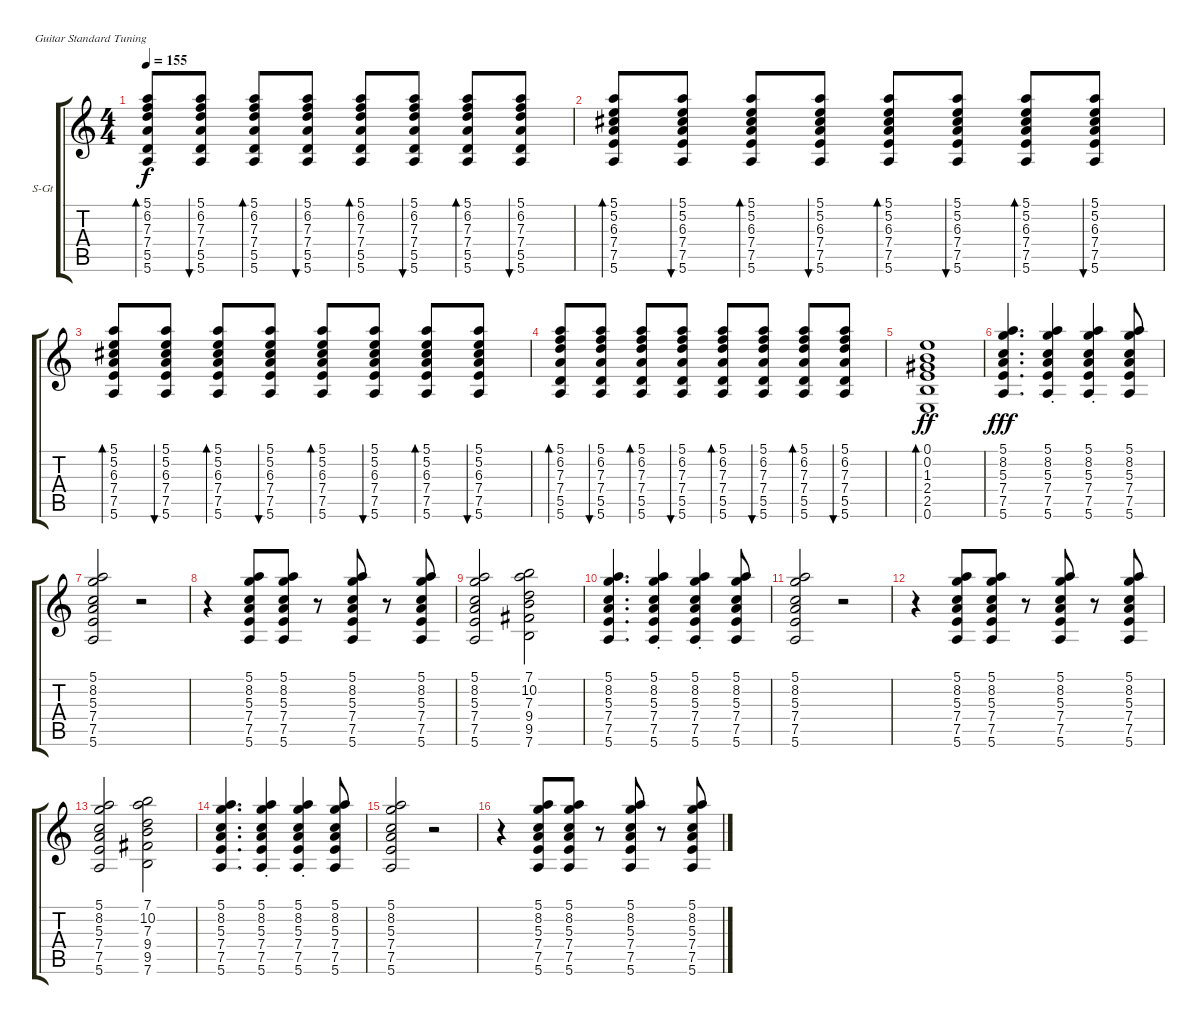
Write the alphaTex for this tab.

\bracketExtendMode groupsimilarinstruments
\firstSystemTrackNameOrientation horizontal
\otherSystemsTrackNameOrientation horizontal
\track ("В. Бутусов (Ритм)" "S-Gt") {instrument acousticguitarsteel}
\staff {score tabs}
\tuning (E4 B3 G3 D3 A2 E2)
\ts (4 4)
\tempo 155
\clef g2
\ks c
(5.6 5.5 7.4 7.3 6.2 5.1).8{bd 46 dy f} (5.6 5.5 7.4 7.3 6.2 5.1).8{bu 48} (5.6 5.5 7.4 7.3 6.2 5.1).8{bd 46} (5.6 5.5 7.4 7.3 6.2 5.1).8{bu 48} (5.6 5.5 7.4 7.3 6.2 5.1).8{bd 46} (5.6 5.5 7.4 7.3 6.2 5.1).8{bu 48} (5.6 5.5 7.4 7.3 6.2 5.1).8{bd 46} (5.6 5.5 7.4 7.3 6.2 5.1).8{bu 48} |
(5.6 7.5 7.4 6.3 5.2 5.1).8{bd 46} (5.6 7.5 7.4 6.3 5.2 5.1).8{bu 45} (5.6 7.5 7.4 6.3 5.2 5.1).8{bd 46} (5.6 7.5 7.4 6.3 5.2 5.1).8{bu 45} (5.6 7.5 7.4 6.3 5.2 5.1).8{bd 46} (5.6 7.5 7.4 6.3 5.2 5.1).8{bu 45} (5.6 7.5 7.4 6.3 5.2 5.1).8{bd 46} (5.6 7.5 7.4 6.3 5.2 5.1).8{bu 45} |
(5.6 7.5 7.4 6.3 5.2 5.1).8{bd 46} (5.6 7.5 7.4 6.3 5.2 5.1).8{bu 45} (5.6 7.5 7.4 6.3 5.2 5.1).8{bd 46} (5.6 7.5 7.4 6.3 5.2 5.1).8{bu 45} (5.6 7.5 7.4 6.3 5.2 5.1).8{bd 46} (5.6 7.5 7.4 6.3 5.2 5.1).8{bu 45} (5.6 7.5 7.4 6.3 5.2 5.1).8{bd 46} (5.6 7.5 7.4 6.3 5.2 5.1).8{bu 45} |
(5.6 5.5 7.4 7.3 6.2 5.1).8{bd 46} (5.6 5.5 7.4 7.3 6.2 5.1).8{bu 48} (5.6 5.5 7.4 7.3 6.2 5.1).8{bd 46} (5.6 5.5 7.4 7.3 6.2 5.1).8{bu 48} (5.6 5.5 7.4 7.3 6.2 5.1).8{bd 46} (5.6 5.5 7.4 7.3 6.2 5.1).8{bu 48} (5.6 5.5 7.4 7.3 6.2 5.1).8{bd 46} (5.6 5.5 7.4 7.3 6.2 5.1).8{bu 48} |
(0.6 2.5 2.4 1.3 0.2 0.1).1{bd 55 dy ff} |
(5.1 8.2 5.3 7.4 7.5 5.6).4{d dy fff} (5.1{st} 8.2{st} 5.3{st} 7.4{st} 7.5{st} 5.6{st}).4 (5.1{st} 8.2{st} 5.3{st} 7.4{st} 7.5{st} 5.6{st}).4 (5.1 8.2 5.3 7.4 7.5 5.6).8 |
(5.1 8.2 5.3 7.4 7.5 5.6).2 r.2 |
r.4 (5.1 8.2 5.3 7.4 7.5 5.6).8 (5.1 8.2 5.3 7.4 7.5 5.6).8 r.8 (5.1 8.2 5.3 7.4 7.5 5.6).8 r.8 (5.1 8.2 5.3 7.4 7.5 5.6).8 |
(5.1 8.2 5.3 7.4 7.5 5.6).2 (7.1 10.2 7.3 9.4 9.5 7.6).2 |
(5.1 8.2 5.3 7.4 7.5 5.6).4{d} (5.1{st} 8.2{st} 5.3{st} 7.4{st} 7.5{st} 5.6{st}).4 (5.1{st} 8.2{st} 5.3{st} 7.4{st} 7.5{st} 5.6{st}).4 (5.1 8.2 5.3 7.4 7.5 5.6).8 |
(5.1 8.2 5.3 7.4 7.5 5.6).2 r.2 |
r.4 (5.1 8.2 5.3 7.4 7.5 5.6).8 (5.1 8.2 5.3 7.4 7.5 5.6).8 r.8 (5.1 8.2 5.3 7.4 7.5 5.6).8 r.8 (5.1 8.2 5.3 7.4 7.5 5.6).8 |
(5.1 8.2 5.3 7.4 7.5 5.6).2 (7.1 10.2 7.3 9.4 9.5 7.6).2 |
(5.1 8.2 5.3 7.4 7.5 5.6).4{d} (5.1{st} 8.2{st} 5.3{st} 7.4{st} 7.5{st} 5.6{st}).4 (5.1{st} 8.2{st} 5.3{st} 7.4{st} 7.5{st} 5.6{st}).4 (5.1 8.2 5.3 7.4 7.5 5.6).8 |
(5.1 8.2 5.3 7.4 7.5 5.6).2 r.2 |
r.4 (5.1 8.2 5.3 7.4 7.5 5.6).8 (5.1 8.2 5.3 7.4 7.5 5.6).8 r.8 (5.1 8.2 5.3 7.4 7.5 5.6).8 r.8 (5.1 8.2 5.3 7.4 7.5 5.6).8
